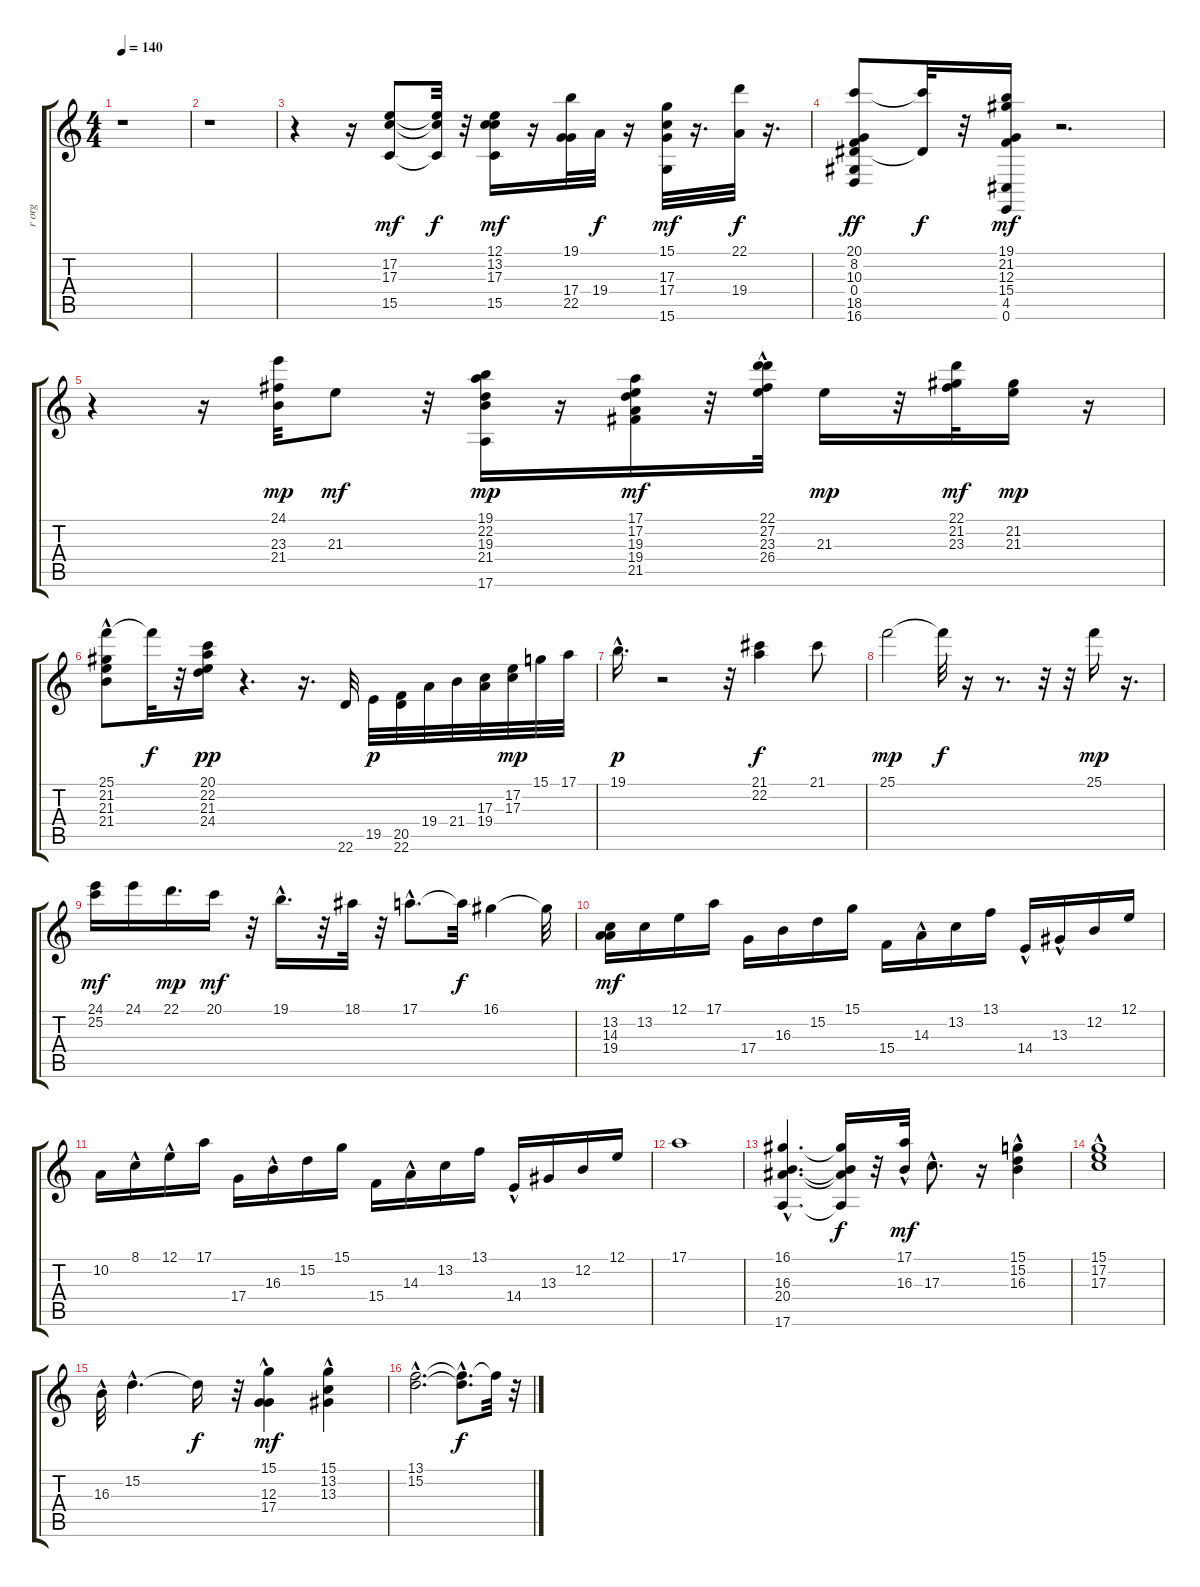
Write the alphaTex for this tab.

\track ("r org" "r org") {instrument rockorgan}
\staff {score tabs}
\tuning (E4 B3 G3 D3 A2 E2) {hide}
\ts (4 4)
\tempo 140
\clef g2
\ks c
r.1{dy mf} |
r.1 |
r.4 r.16 (17.2 17.3 15.5).8 (17.2{t} 17.3{t} 15.5{t}).32{dy f} r.32 (12.1 13.2 17.3 15.5).16{dy mf} r.16 (19.1 17.4 22.5).32 19.4.32{dy f} r.16 (15.1 17.3 17.4 15.6).32{dy mf} r.16{d} (22.1 19.4).32{dy f} r.16{d} |
(20.1 8.2 10.3 0.4 18.5 16.6).8{dy ff} (20.1{t} 18.5{t}).32{dy f} r.32 (19.1 21.2 12.3 15.4 4.5 0.6).16{dy mf} r.2{d} |
r.4 r.16 (24.1 23.3 21.4).32{dy mp} 21.3.8{dy mf} r.32 (19.1 22.2 19.3 21.4 17.6).16{dy mp} r.16 (17.1 17.2 19.3 19.4 21.5).16{dy mf} r.32 (22.1{hac} 27.2 23.3 26.4).32 21.3.16{dy mp} r.32 (22.1 21.2 23.3).32{dy mf} (21.2 21.3).16{dy mp} r.16 |
(25.1 21.2 21.3 21.4{hac}).8 25.1{t}.32{dy f} r.32 (20.1 22.2 21.3 24.4).16{dy pp} r.4{d} r.16{d} 22.6.32 19.5.32{dy p} (20.5 22.6).32 19.4.32 21.4.32 (17.3 19.4).32 (17.2 17.3).32{dy mp} 15.1.32 17.1.32 |
19.1{hac}.16{d dy p} r.2 r.32 (21.1 22.2).4{dy f} 21.1.8 |
25.1.2{dy mp} 25.1{t}.32{dy f} r.16 r.8{d} r.32 r.32 25.1.16{dy mp} r.16{d} |
(24.1 25.2).16{dy mf} 24.1.16 22.1.16{d dy mp} 20.1.16{dy mf} r.32 19.1{hac}.16{d} r.32 18.1.32 r.32 17.1{hac}.8{d} 17.1{t}.32{dy f} 16.1.4 16.1{t}.32 |
(13.2 14.3 19.4).16{dy mf} 13.2.16 12.1.16 17.1.16 17.4.16 16.3.16 15.2.16 15.1.16 15.4.16 14.3{hac}.16 13.2.16 13.1.16 14.4{hac}.16 13.3{hac}.16 12.2.16 12.1.16 |
10.2.16 8.1{hac}.16 12.1{hac}.16 17.1.16 17.4.16 16.3{hac}.16 15.2.16 15.1.16 15.4.16 14.3{hac}.16 13.2.16 13.1.16 14.4{hac}.16 13.3.16 12.2.16 12.1.16 |
17.1.1 |
(16.1{hac} 16.3{hac} 20.4{hac} 17.6{hac}).4{d} (16.1{t} 16.3{t} 20.4{t} 17.6{t}).16{dy f} r.32 (17.1{hac} 16.3{hac}).32{dy mf} 17.3{hac}.8{d} r.16 (15.1 15.2{hac} 16.3{hac}).4 |
(15.1 17.2{hac} 17.3{hac}).1 |
16.3{hac}.32 15.2{hac}.4{d} 15.2{t}.16{dy f} r.32 (15.1{hac} 12.3{hac} 17.4{hac}).4{dy mf} (15.1{hac} 13.2 13.3{hac}).4 |
(13.1{hac} 15.2{hac}).2{d} (13.1{hac t} 15.2{hac t}).8{d dy f} 13.1{t}.32 r.32
